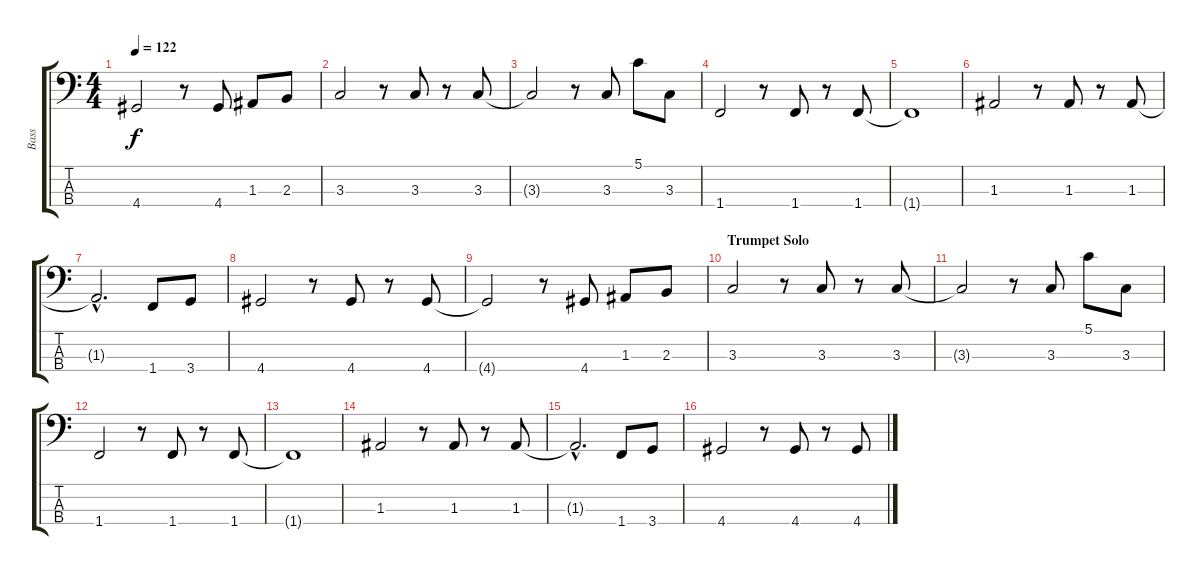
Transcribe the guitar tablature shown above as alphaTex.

\track ("Bass" "Bass") {instrument electricbassfinger}
\staff {score tabs}
\tuning (G2 D2 A1 E1) {hide}
\ts (4 4)
\tempo 122
\clef f4
\ks c
4.4{t}.2{dy f} r.8 4.4.8 1.3.8 2.3.8 |
3.3.2 r.8 3.3.8 r.8 3.3.8 |
3.3{t}.2 r.8 3.3.8 5.1.8 3.3.8 |
1.4.2 r.8 1.4.8 r.8 1.4.8 |
1.4{t}.1 |
1.3.2 r.8 1.3.8 r.8 1.3.8 |
1.3{hac t}.2{d} 1.4.8 3.4.8 |
4.4.2 r.8 4.4.8 r.8 4.4.8 |
4.4{t}.2 r.8 4.4.8 1.3.8 2.3.8 |
\section ("" "Trumpet Solo ")
3.3.2 r.8 3.3.8 r.8 3.3.8 |
3.3{t}.2 r.8 3.3.8 5.1.8 3.3.8 |
1.4.2 r.8 1.4.8 r.8 1.4.8 |
1.4{t}.1 |
1.3.2 r.8 1.3.8 r.8 1.3.8 |
1.3{hac t}.2{d} 1.4.8 3.4.8 |
4.4.2 r.8 4.4.8 r.8 4.4.8
